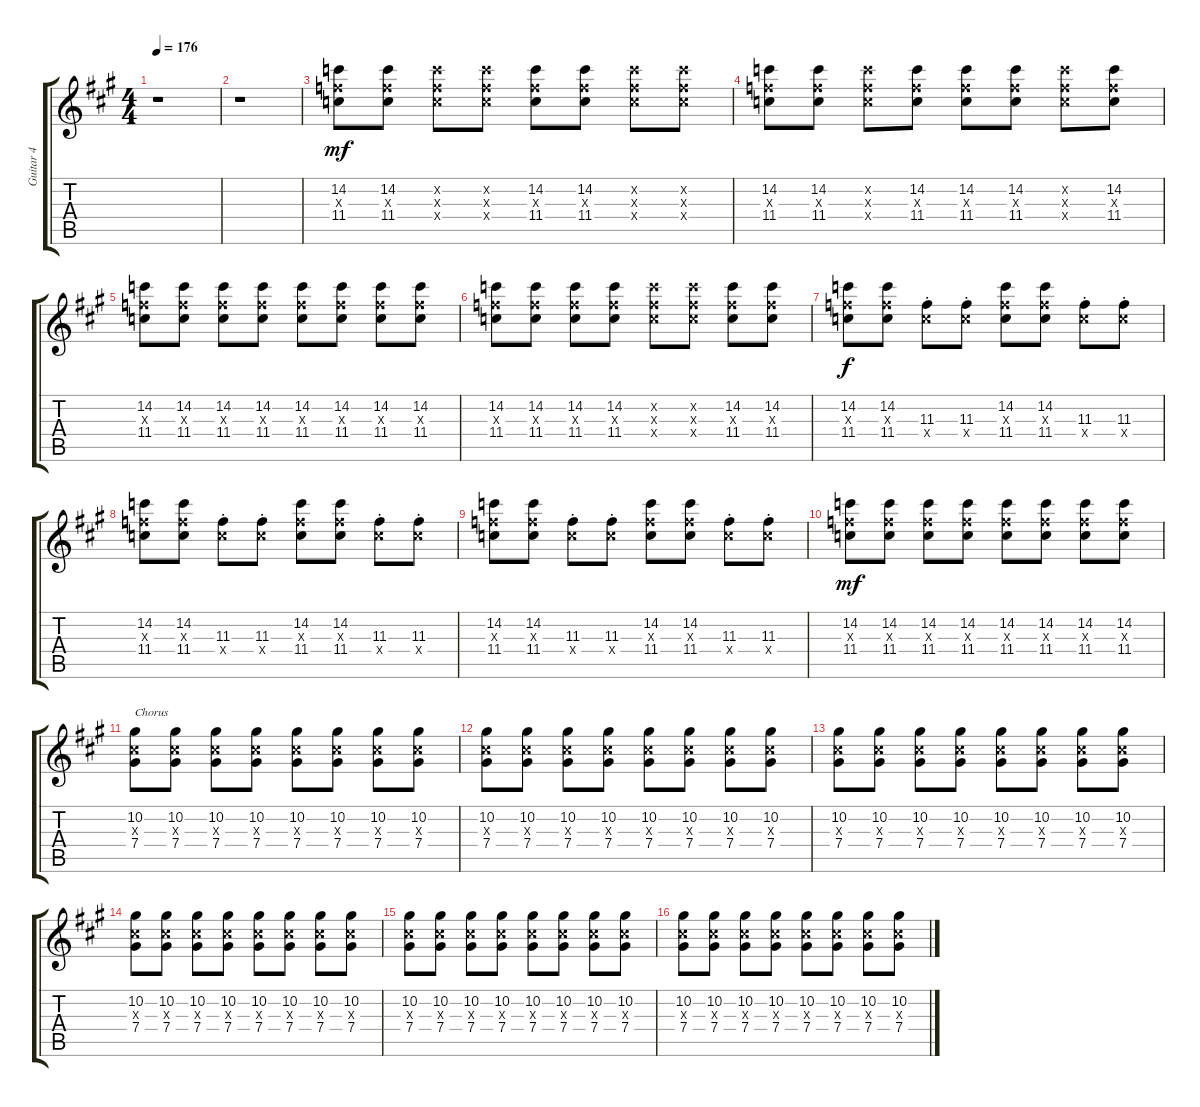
\track ("Guitar 4" "Guitar 4") {instrument distortionguitar}
\staff {score tabs}
\tuning (Eb4 Bb3 Gb3 Db3 Ab2 Db2) {hide}
\ts (4 4)
\tempo 176
\clef g2
\ks a
r.1{dy mf} |
r.1 |
(14.2 11.3{x} 11.4).8 (14.2 11.3{x} 11.4).8 (14.2{x} 11.3{x} 11.4{x}).8 (14.2{x} 11.3{x} 11.4{x}).8 (14.2 11.3{x} 11.4).8 (14.2 11.3{x} 11.4).8 (14.2{x} 11.3{x} 11.4{x}).8 (14.2{x} 11.3{x} 11.4{x}).8 |
(14.2 11.3{x} 11.4).8 (14.2 11.3{x} 11.4).8 (14.2{x} 11.3{x} 11.4{x}).8 (14.2 11.3{x} 11.4).8 (14.2 11.3{x} 11.4).8 (14.2 11.3{x} 11.4).8 (14.2{x} 11.3{x} 11.4{x}).8 (14.2 11.3{x} 11.4).8 |
(14.2 11.3{x} 11.4).8 (14.2 11.3{x} 11.4).8 (14.2 11.3{x} 11.4).8 (14.2 11.3{x} 11.4).8 (14.2 11.3{x} 11.4).8 (14.2 11.3{x} 11.4).8 (14.2 11.3{x} 11.4).8 (14.2 11.3{x} 11.4).8 |
(14.2 11.3{x} 11.4).8 (14.2 11.3{x} 11.4).8 (14.2 11.3{x} 11.4).8 (14.2 11.3{x} 11.4).8 (14.2{x} 11.3{x} 11.4{x}).8 (14.2{x} 11.3{x} 11.4{x}).8 (14.2 11.3{x} 11.4).8 (14.2 11.3{x} 11.4).8 |
(14.2 11.3{x} 11.4).8{dy f} (14.2 11.3{x} 11.4).8 (11.3{st} 11.4{x}).8 (11.3{st} 11.4{x}).8 (14.2 11.3{x} 11.4).8 (14.2 11.3{x} 11.4).8 (11.3{st} 11.4{x}).8 (11.3{st} 11.4{x}).8 |
(14.2 11.3{x} 11.4).8 (14.2 11.3{x} 11.4).8 (11.3{st} 11.4{x}).8 (11.3{st} 11.4{x}).8 (14.2 11.3{x} 11.4).8 (14.2 11.3{x} 11.4).8 (11.3{st} 11.4{x}).8 (11.3{st} 11.4{x}).8 |
(14.2 11.3{x} 11.4).8 (14.2 11.3{x} 11.4).8 (11.3{st} 11.4{x}).8 (11.3{st} 11.4{x}).8 (14.2 11.3{x} 11.4).8 (14.2 11.3{x} 11.4).8 (11.3{st} 11.4{x}).8 (11.3{st} 11.4{x}).8 |
(14.2 11.3{x} 11.4).8{dy mf} (14.2 11.3{x} 11.4).8 (14.2 11.3{x} 11.4).8 (14.2 11.3{x} 11.4).8 (14.2 11.3{x} 11.4).8 (14.2 11.3{x} 11.4).8 (14.2 11.3{x} 11.4).8 (14.2 11.3{x} 11.4).8 |
(10.2 7.3{x} 7.4).8{txt "Chorus"} (10.2 7.3{x} 7.4).8 (10.2 7.3{x} 7.4).8 (10.2 7.3{x} 7.4).8 (10.2 7.3{x} 7.4).8 (10.2 7.3{x} 7.4).8 (10.2 7.3{x} 7.4).8 (10.2 7.3{x} 7.4).8 |
(10.2 7.3{x} 7.4).8 (10.2 7.3{x} 7.4).8 (10.2 7.3{x} 7.4).8 (10.2 7.3{x} 7.4).8 (10.2 7.3{x} 7.4).8 (10.2 7.3{x} 7.4).8 (10.2 7.3{x} 7.4).8 (10.2 7.3{x} 7.4).8 |
(10.2 7.3{x} 7.4).8 (10.2 7.3{x} 7.4).8 (10.2 7.3{x} 7.4).8 (10.2 7.3{x} 7.4).8 (10.2 7.3{x} 7.4).8 (10.2 7.3{x} 7.4).8 (10.2 7.3{x} 7.4).8 (10.2 7.3{x} 7.4).8 |
(10.2 7.3{x} 7.4).8 (10.2 7.3{x} 7.4).8 (10.2 7.3{x} 7.4).8 (10.2 7.3{x} 7.4).8 (10.2 7.3{x} 7.4).8 (10.2 7.3{x} 7.4).8 (10.2 7.3{x} 7.4).8 (10.2 7.3{x} 7.4).8 |
(10.2 7.3{x} 7.4).8 (10.2 7.3{x} 7.4).8 (10.2 7.3{x} 7.4).8 (10.2 7.3{x} 7.4).8 (10.2 7.3{x} 7.4).8 (10.2 7.3{x} 7.4).8 (10.2 7.3{x} 7.4).8 (10.2 7.3{x} 7.4).8 |
(10.2 7.3{x} 7.4).8 (10.2 7.3{x} 7.4).8 (10.2 7.3{x} 7.4).8 (10.2 7.3{x} 7.4).8 (10.2 7.3{x} 7.4).8 (10.2 7.3{x} 7.4).8 (10.2 7.3{x} 7.4).8 (10.2 7.3{x} 7.4).8
